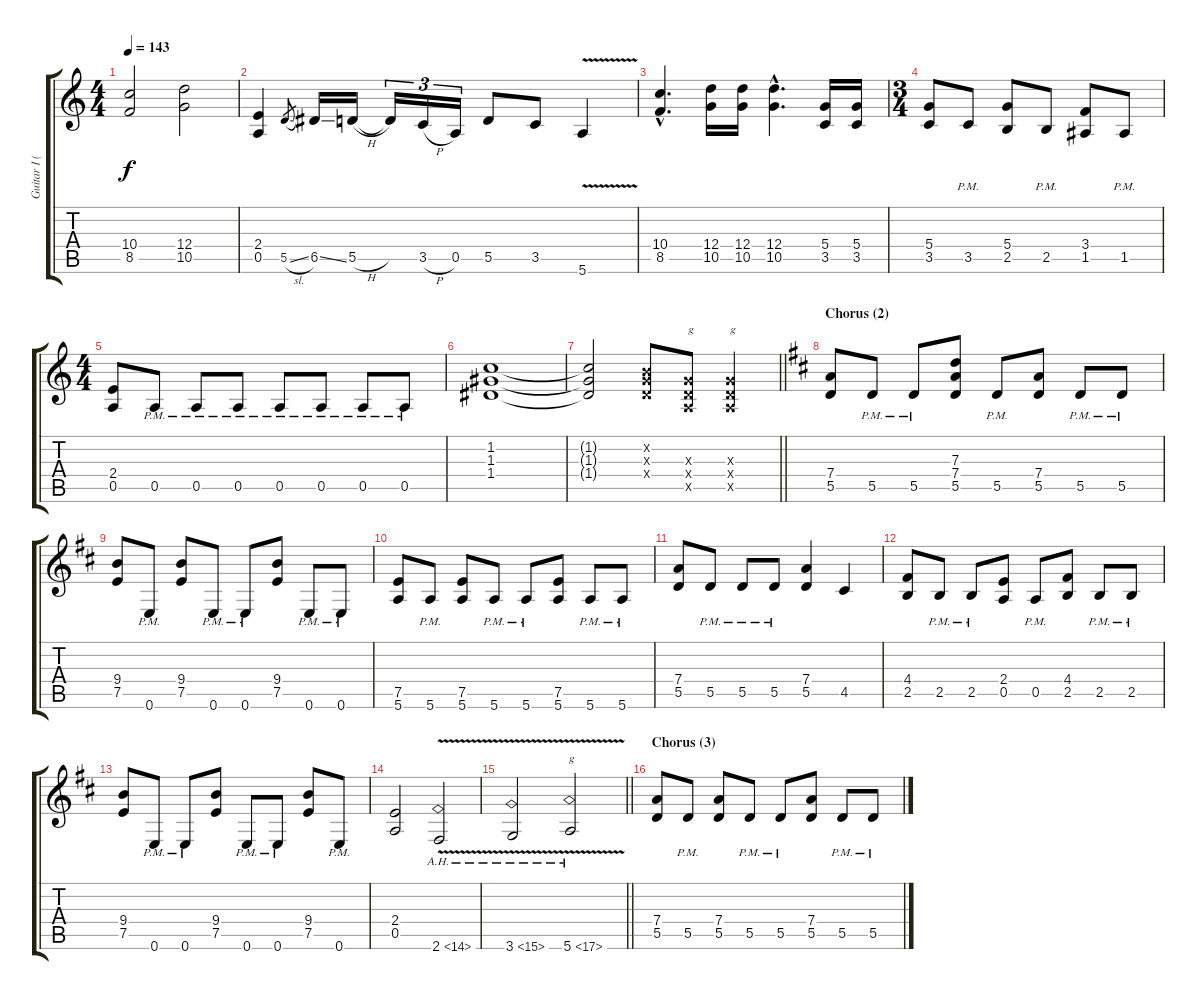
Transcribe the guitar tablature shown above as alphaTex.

\track ("Guitar I (+V)" "Guitar I (") {instrument distortionguitar}
\staff {score tabs}
\tuning (E4 B3 G3 D3 A2 E2) {hide}
\ts (4 4)
\tempo 143
\clef g2
\ks aminor
(10.4 8.5).2{dy f} (12.4 10.5).2 |
(2.4 0.5).4 5.5{sl}.8{gr} 6.5{ss}.16 5.5{h}.16 5.5{t}.16{tu (3 2)} 3.5{h}.16{tu (3 2)} 0.5.16{tu (3 2)} 5.5.8 3.5.8 5.6{v}.4 |
(10.4{hac} 8.5{hac}).4{d} (12.4 10.5).16 (12.4 10.5).16 (12.4{hac} 10.5{hac}).4{d} (5.4 3.5).16 (5.4 3.5).16 |
\ts (3 4)
(5.4 3.5).8 3.5{pm}.8 (5.4 2.5).8 2.5{pm}.8 (3.4 1.5).8 1.5{pm}.8 |
\ts (4 4)
(2.4 0.5).8 0.5{pm}.8 0.5{pm}.8 0.5{pm}.8 0.5{pm}.8 0.5{pm}.8 0.5{pm}.8 0.5{pm}.8 |
(1.2 1.3 1.4).1 |
\barLineRight lightlight
(1.2{t} 1.3{t} 1.4{t}).2 (0.2{x} 0.3{x} 0.4{x}).8 (0.3{x} 0.4{x} 0.5{x}).8{txt "g"} (0.3{x} 0.4{x} 0.5{x}).4{txt "g"} |
\section ("" "Chorus (2)")
\ks d
(7.4 5.5).8 5.5{pm}.8 5.5{pm}.8 (7.3 7.4 5.5).8 5.5{pm}.8 (7.4 5.5).8 5.5{pm}.8 5.5{pm}.8 |
(9.4 7.5).8 0.6{pm}.8 (9.4 7.5).8 0.6{pm}.8 0.6{pm}.8 (9.4 7.5).8 0.6{pm}.8 0.6{pm}.8 |
(7.5 5.6).8 5.6{pm}.8 (7.5 5.6).8 5.6{pm}.8 5.6{pm}.8 (7.5 5.6).8 5.6{pm}.8 5.6{pm}.8 |
(7.4 5.5).8 5.5{pm}.8 5.5{pm}.8 5.5{pm}.8 (7.4 5.5).4 4.5.4 |
(4.4 2.5).8 2.5{pm}.8 2.5{pm}.8 (2.4 0.5).8 0.5{pm}.8 (4.4 2.5).8 2.5{pm}.8 2.5{pm}.8 |
(9.4 7.5).8 0.6{pm}.8 0.6{pm}.8 (9.4 7.5).8 0.6{pm}.8 0.6{pm}.8 (9.4 7.5).8 0.6{pm}.8 |
(2.4 0.5).2 2.6{ah 12 v}.2 |
\barLineRight lightlight
3.6{ah 12 v}.2 5.6{ah 12 v}.2{txt "g"} |
\section ("" "Chorus (3)")
(7.4 5.5).8 5.5{pm}.8 (7.4 5.5).8 5.5{pm}.8 5.5{pm}.8 (7.4 5.5).8 5.5{pm}.8 5.5{pm}.8
